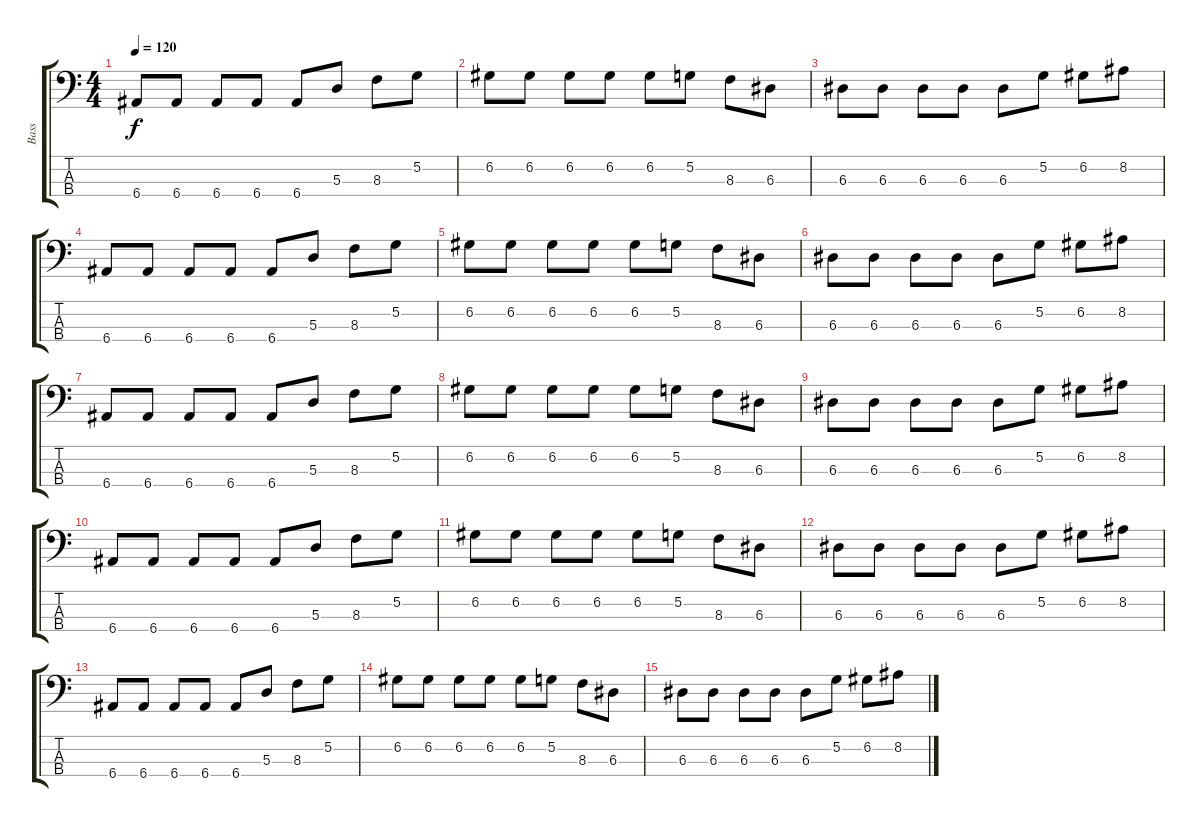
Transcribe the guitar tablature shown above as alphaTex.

\track ("Bass" "Bass") {instrument electricbassfinger}
\staff {score tabs}
\tuning (G2 D2 A1 E1) {hide}
\ts (4 4)
\tempo 120
\clef f4
\ks c
6.4.8{dy f} 6.4.8 6.4.8 6.4.8 6.4.8 5.3.8 8.3.8 5.2.8 |
6.2.8 6.2.8 6.2.8 6.2.8 6.2.8 5.2.8 8.3.8 6.3.8 |
6.3.8 6.3.8 6.3.8 6.3.8 6.3.8 5.2.8 6.2.8 8.2.8 |
6.4.8 6.4.8 6.4.8 6.4.8 6.4.8 5.3.8 8.3.8 5.2.8 |
6.2.8 6.2.8 6.2.8 6.2.8 6.2.8 5.2.8 8.3.8 6.3.8 |
6.3.8 6.3.8 6.3.8 6.3.8 6.3.8 5.2.8 6.2.8 8.2.8 |
6.4.8 6.4.8 6.4.8 6.4.8 6.4.8 5.3.8 8.3.8 5.2.8 |
6.2.8 6.2.8 6.2.8 6.2.8 6.2.8 5.2.8 8.3.8 6.3.8 |
6.3.8 6.3.8 6.3.8 6.3.8 6.3.8 5.2.8 6.2.8 8.2.8 |
6.4.8 6.4.8 6.4.8 6.4.8 6.4.8 5.3.8 8.3.8 5.2.8 |
6.2.8 6.2.8 6.2.8 6.2.8 6.2.8 5.2.8 8.3.8 6.3.8 |
6.3.8 6.3.8 6.3.8 6.3.8 6.3.8 5.2.8 6.2.8 8.2.8 |
6.4.8 6.4.8 6.4.8 6.4.8 6.4.8 5.3.8 8.3.8 5.2.8 |
6.2.8 6.2.8 6.2.8 6.2.8 6.2.8 5.2.8 8.3.8 6.3.8 |
6.3.8 6.3.8 6.3.8 6.3.8 6.3.8 5.2.8 6.2.8 8.2.8
